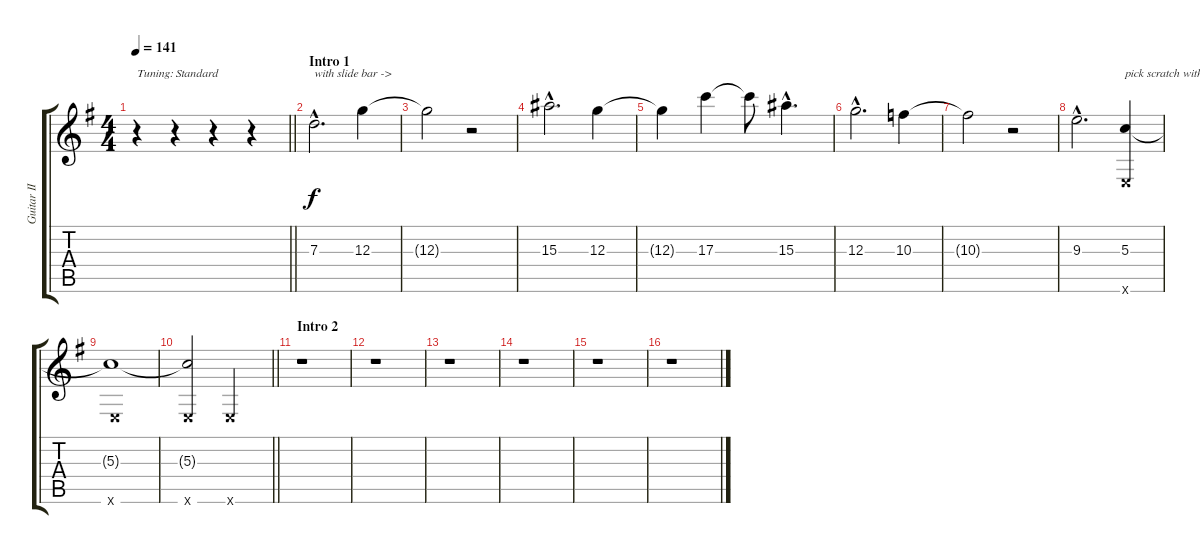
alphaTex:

\track ("Guitar II" "Guitar II") {instrument distortionguitar}
\staff {score tabs}
\tuning (E4 B3 G3 D3 A2 E2) {hide}
\ts (4 4)
\tempo 141
\clef g2
\barLineRight lightlight
\ks g
r.4{txt "Tuning: Standard" dy f instrument distortionguitar} r.4 r.4 r.4 |
\section ("" "Intro 1")
7.3{hac}.2{d txt "with slide bar ->"} 12.3.4 |
12.3{t}.2 r.2 |
15.3{hac}.2{d} 12.3.4 |
12.3{t}.4 17.3.4 17.3{t}.8 15.3{hac}.4{d} |
12.3{hac}.2{d} 10.3.4 |
10.3{t}.2 r.2 |
9.3{hac}.2{d} (5.3 0.6{x}).4{txt "pick scratch with arm down ->"} |
(5.3{t} 0.6{x}).1 |
\barLineRight lightlight
(5.3{t} 0.6{x}).2 0.6{x}.2 |
\section ("" "Intro 2")
r.1 |
r.1 |
r.1 |
r.1 |
r.1 |
r.1
